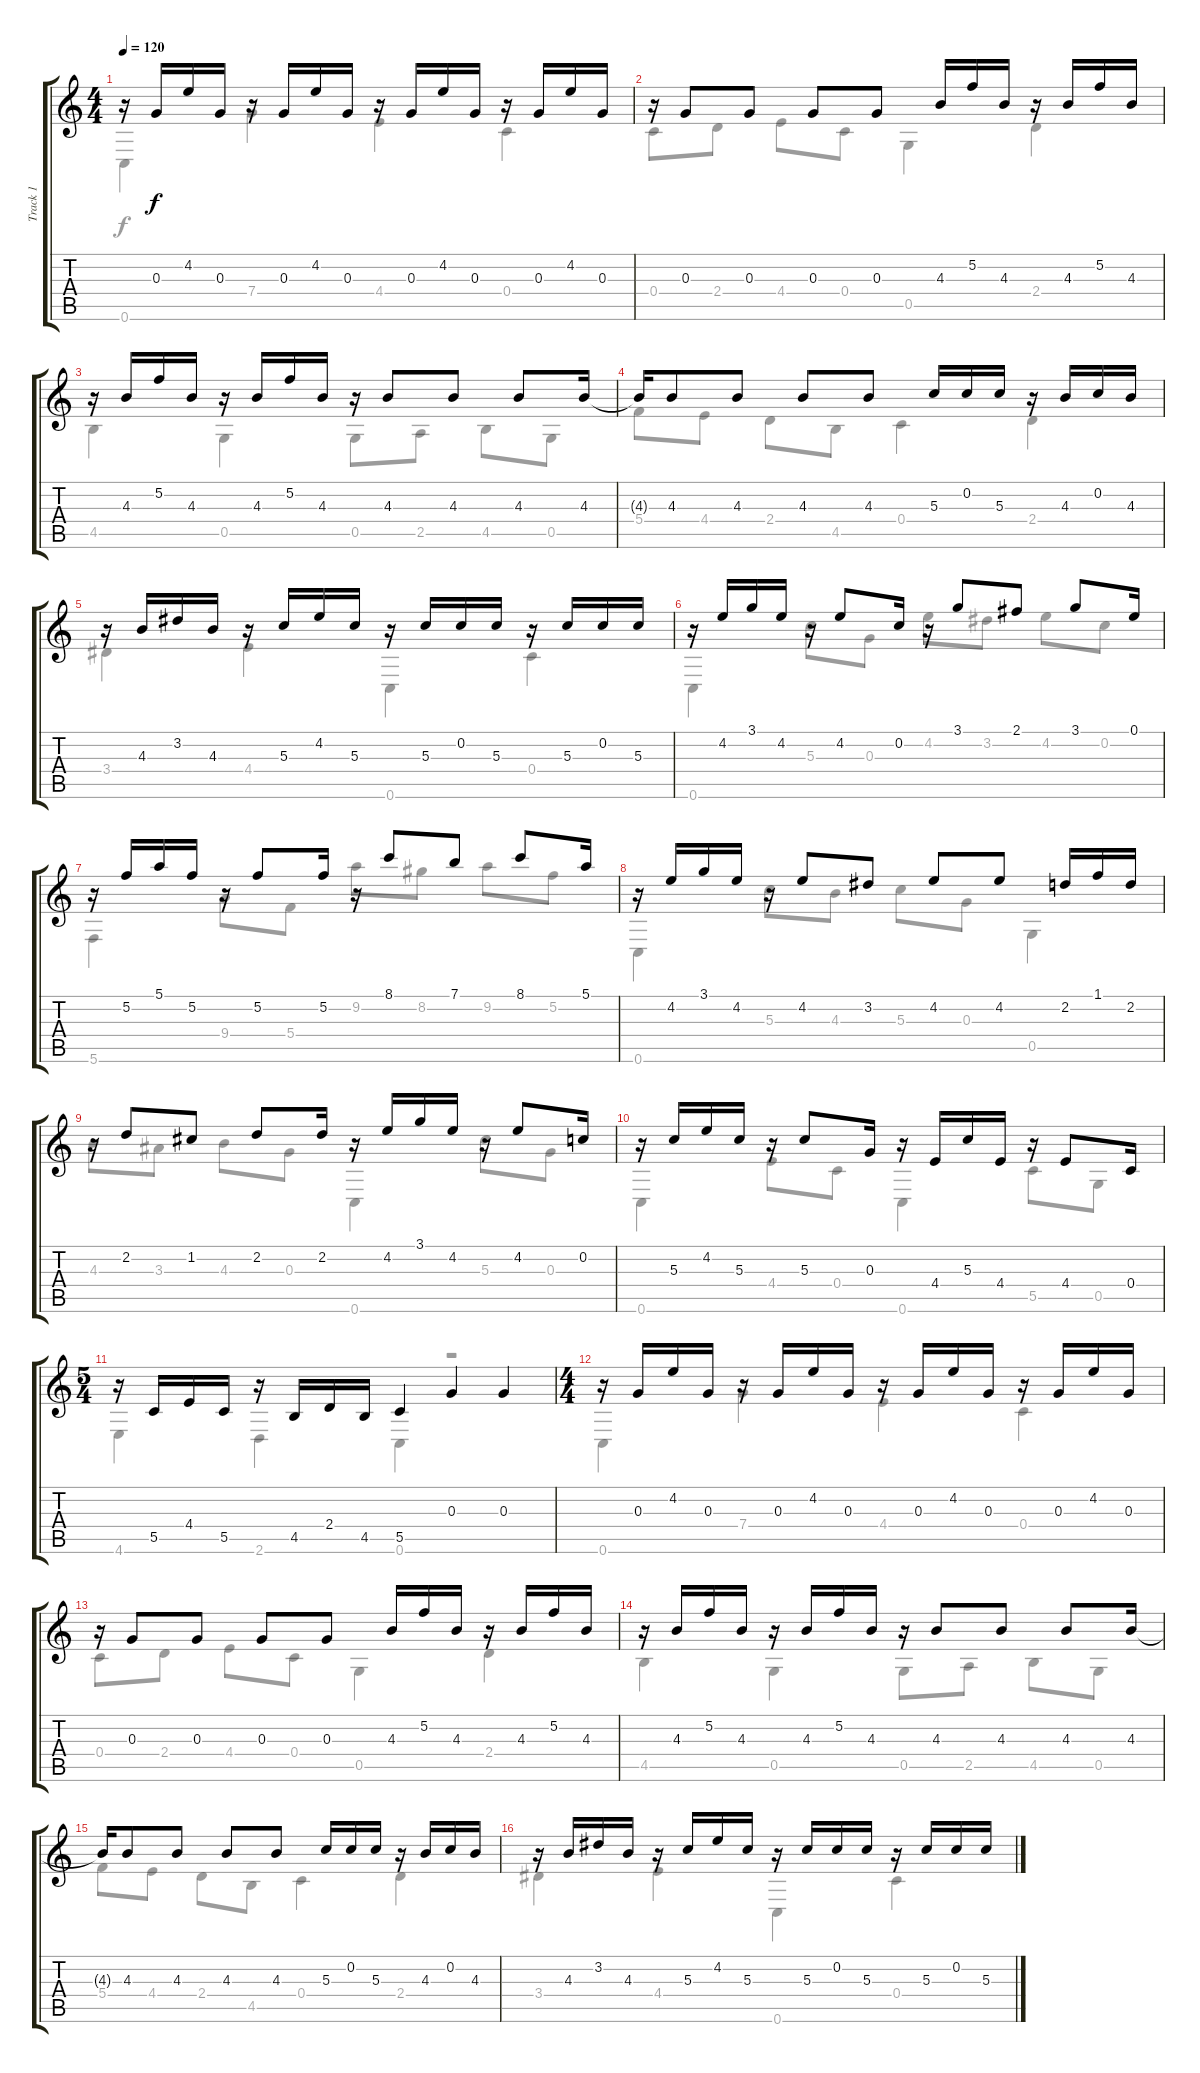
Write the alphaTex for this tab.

\track ("Track 1" "Track 1") {instrument acousticguitarsteel}
\staff {score tabs}
\tuning (E4 C4 G3 C3 G2 C2) {hide}
\voice
\ts (4 4)
\tempo 120
\clef g2
\ks c
r.16{dy f} 0.3.16 4.2.16 0.3.16 r.16 0.3.16 4.2.16 0.3.16 r.16 0.3.16 4.2.16 0.3.16 r.16 0.3.16 4.2.16 0.3.16 |
r.16 0.3.8 0.3.8 0.3.8 0.3.8 4.3.16 5.2.16 4.3.16 r.16 4.3.16 5.2.16 4.3.16 |
r.16 4.3.16 5.2.16 4.3.16 r.16 4.3.16 5.2.16 4.3.16 r.16 4.3.8 4.3.8 4.3.8 4.3.16 |
4.3{t}.16 4.3.8 4.3.8 4.3.8 4.3.8 5.3.16 0.2.16 5.3.16 r.16 4.3.16 0.2.16 4.3.16 |
r.16 4.3.16 3.2.16 4.3.16 r.16 5.3.16 4.2.16 5.3.16 r.16 5.3.16 0.2.16 5.3.16 r.16 5.3.16 0.2.16 5.3.16 |
r.16 4.2.16 3.1.16 4.2.16 r.16 4.2.8 0.2.16 r.16 3.1.8 2.1.8 3.1.8 0.1.16 |
r.16 5.2.16 5.1.16 5.2.16 r.16 5.2.8 5.2.16 r.16 8.1.8 7.1.8 8.1.8 5.1.16 |
r.16 4.2.16 3.1.16 4.2.16 r.16 4.2.8 3.2.8 4.2.8 4.2.8 2.2.16 1.1.16 2.2.16 |
r.16 2.2.8 1.2.8 2.2.8 2.2.16 r.16 4.2.16 3.1.16 4.2.16 r.16 4.2.8 0.2.16 |
r.16 5.3.16 4.2.16 5.3.16 r.16 5.3.8 0.3.16 r.16 4.4.16 5.3.16 4.4.16 r.16 4.4.8 0.4.16 |
\ts (5 4)
r.16 5.5.16 4.4.16 5.5.16 r.16 4.5.16 2.4.16 4.5.16 5.5.4 0.3.4 0.3.4 |
\ts (4 4)
r.16 0.3.16 4.2.16 0.3.16 r.16 0.3.16 4.2.16 0.3.16 r.16 0.3.16 4.2.16 0.3.16 r.16 0.3.16 4.2.16 0.3.16 |
r.16 0.3.8 0.3.8 0.3.8 0.3.8 4.3.16 5.2.16 4.3.16 r.16 4.3.16 5.2.16 4.3.16 |
r.16 4.3.16 5.2.16 4.3.16 r.16 4.3.16 5.2.16 4.3.16 r.16 4.3.8 4.3.8 4.3.8 4.3.16 |
4.3{t}.16 4.3.8 4.3.8 4.3.8 4.3.8 5.3.16 0.2.16 5.3.16 r.16 4.3.16 0.2.16 4.3.16 |
r.16 4.3.16 3.2.16 4.3.16 r.16 5.3.16 4.2.16 5.3.16 r.16 5.3.16 0.2.16 5.3.16 r.16 5.3.16 0.2.16 5.3.16
\voice
\clef g2
\ottava regular
\simile none
\ks c
0.6.4{dy f} 7.4.4 4.4.4 0.4.4 |
0.4.8 2.4.8 4.4.8 0.4.8 0.5.4 2.4.4 |
4.5.4 0.5.4 0.5.8 2.5.8 4.5.8 0.5.8 |
5.4.8 4.4.8 2.4.8 4.5.8 0.4.4 2.4.4 |
3.4.4 4.4.4 0.6.4 0.4.4 |
0.6.4 5.3.8 0.3.8 4.2.8 3.2.8 4.2.8 0.2.8 |
5.6.4 9.4.8 5.4.8 9.2.8 8.2.8 9.2.8 5.2.8 |
0.6.4 5.3.8 4.3.8 5.3.8 0.3.8 0.5.4 |
4.3.8 3.3.8 4.3.8 0.3.8 0.6.4 5.3.8 0.3.8 |
0.6.4 4.4.8 0.4.8 0.6.4 5.5.8 0.5.8 |
4.6.4 2.6.4 0.6.4 r.2 |
0.6.4 7.4.4 4.4.4 0.4.4 |
0.4.8 2.4.8 4.4.8 0.4.8 0.5.4 2.4.4 |
4.5.4 0.5.4 0.5.8 2.5.8 4.5.8 0.5.8 |
5.4.8 4.4.8 2.4.8 4.5.8 0.4.4 2.4.4 |
3.4.4 4.4.4 0.6.4 0.4.4
